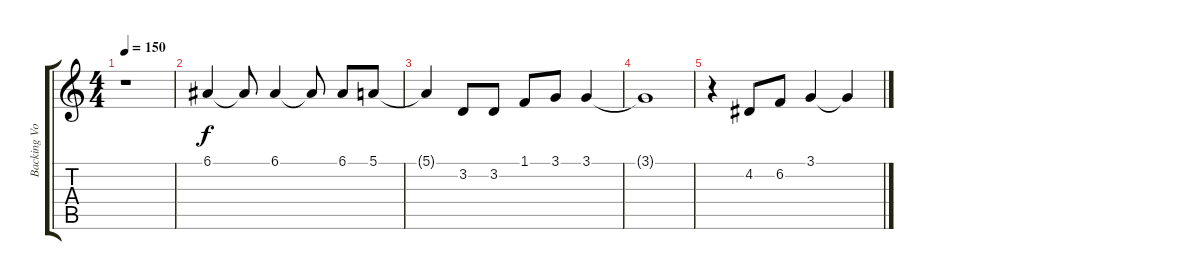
\track ("Backing Vocals" "Backing Vo") {instrument bassoon}
\staff {score tabs}
\tuning (E4 B3 G3 D3 A2 E2) {hide}
\ts (4 4)
\tempo 150
\clef g2
\ks c
r.1{dy f} |
6.1.4 6.1{t}.8 6.1.4 6.1{t}.8 6.1.8 5.1.8 |
5.1{t}.4 3.2.8 3.2.8 1.1.8 3.1.8 3.1.4 |
3.1{t}.1 |
r.4 4.2.8 6.2.8 3.1.4 3.1{t}.4
